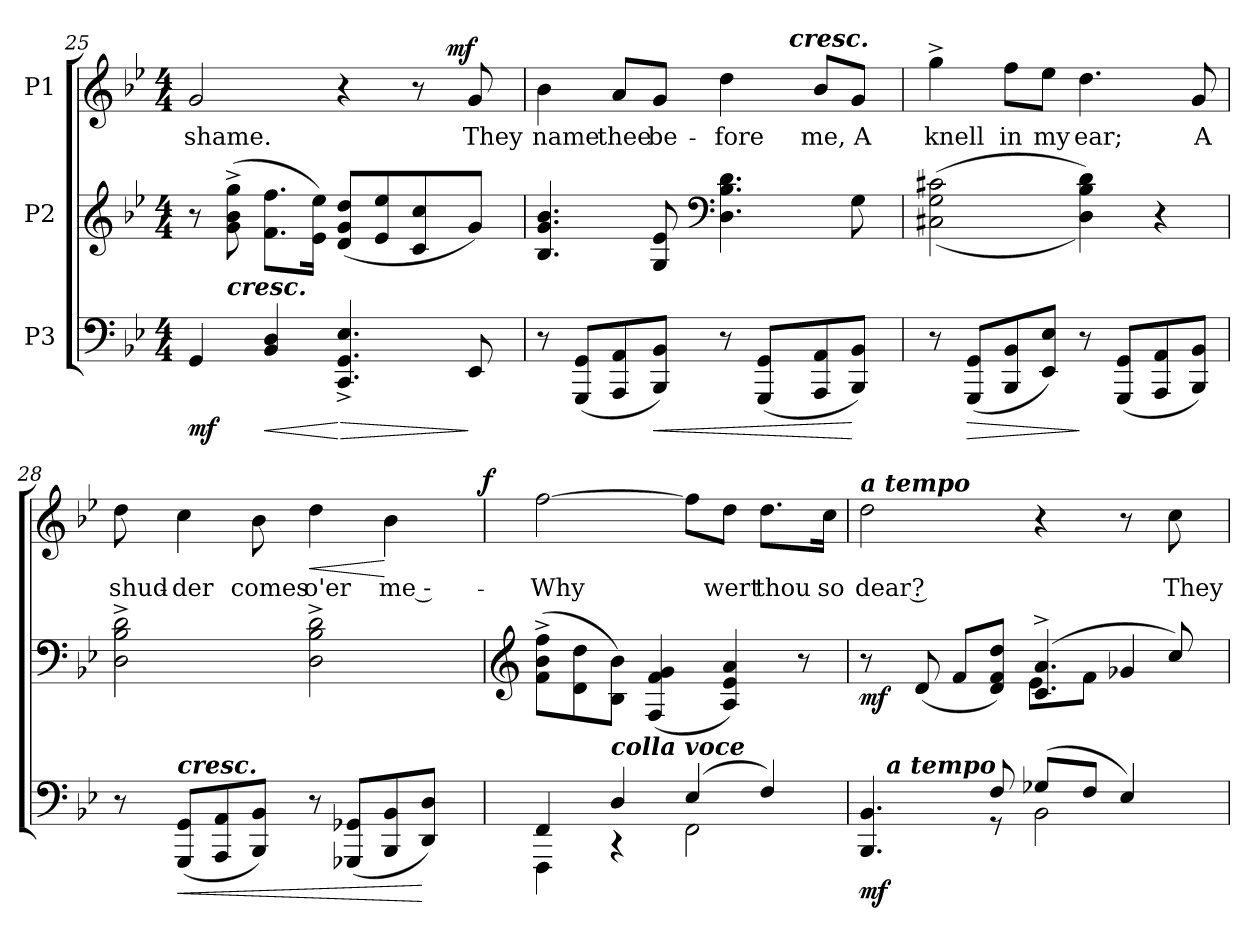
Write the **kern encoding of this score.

**kern	**dynam	**kern	**dynam	**kern	**text	**dynam
*part3	*part3	*part2	*part2	*part1	*part1	*part1
*staff3	*staff3	*staff2	*staff2	*staff1	*staff1	*staff1
*I"P3	*	*I"P2	*	*I"P1	*	*
!!LO:LB:g=z
*clefF4	*	*clefG2	*	*clefG2	*	*
*k[b-e-]	*	*k[b-e-]	*	*k[b-e-]	*	*
*B-:	*	*B-:	*	*B-:	*	*
*M4/4	*	*M4/4	*	*M4/4	*	*
=25	=25	=25	=25	=25	=25	=25
!	!	!	!	!	!LO:LY:b:color=#000000	!
*^	*	*	*	*^	*	*
4GGi/	8ryy	mf	8r	.	2gi/	2ryy	shame.	.
!	!LO:TX:a:Bi:t=cresc.	!	!	!	!	!	!	!
.	2..ryy	.	(8gi\^ 8b-i^ 8ggi^	.	.	.	.	.
!	!	!LO:HP:b	!	!	!	!	!	!
4BB-i/ 4Di	.	<	8.fi\ 8.ffiL	.	.	.	.	.
.	.	.	16e-i\ 16ee-iJk)	.	.	.	.	.
!	!	!LO:HP:n=1:b	!	!	!	!	!	!
4.CCi/^ 4.GGi^ 4.E-i^	.	[ >	(8di/ 8gi 8ddiL	.	4r	4ryy	.	.
.	.	.	8e-i/ 8ee-i	.	.	.	.	.
.	.	.	8ci/ 8cci	.	8r	16ryy	.	.
.	.	.	.	.	.	128...ryy	.	.
.	.	.	.	.	.	8ryy	.	mf
!	!	!	!	!	!	!	!LO:LY:b:color=#000000	!
8EE-i/	.	]	8gi/J)	.	8gi/	.	They	.
.	.	.	.	.	.	32ryy	.	.
.	.	.	.	.	.	64ryy	.	.
.	.	.	.	.	.	1024ryy	.	.
*v	*v	*	*	*	*	*	*	*
=26	=26	=26	=26	=26	=26	=26	=26
*^	*	*	*	*	*	*	*
!	!	!	!	!	!	!	!LO:LY:b:color=#000000	!
*v	*v	*	*	*	*	*	*	*
8r	.	4.B-i/ 4.gi 4.b-i	.	4b-i\	2ryy	name	.
(8GGGi/ 8GGiL	.	.	.	.	.	.	.
!	!	!	!	!	!	!LO:LY:b:color=#000000	!
8AAAi/ 8AAi	.	.	.	8ai/L	.	thee	.
!	!LO:HP:b	!	!	!	!	!	!
!	!	!	!	!	!	!LO:LY:b:color=#000000	!
8BBB-i/ 8BB-iJ)	<	8Gi/ 8e-i	.	8gi/J	.	be-	.
*	*	*clefF4	*	*	*	*	*
!	!	!	!	!	!	!LO:LY:b:color=#000000	!
8r	.	4.Di\ 4.B-i 4.di	.	4ddi\	8ryy	-fore	.
(8GGGi/ 8GGiL	.	.	.	.	32ryy	.	.
.	.	.	.	.	64...ryy	.	.
!	!	!	!	!	!LO:TX:a:Bi:t=cresc.	!	!
.	.	.	.	.	4ryy	.	.
!	!	!	!	!	!	!LO:LY:b:color=#000000	!
8AAAi/ 8AAi	.	.	.	8b-i/L	.	me,	.
!	!	!	!	!	!	!LO:LY:b:color=#000000	!
8BBB-i/ 8BB-iJ)	[	8Gi\	.	8gi/J	.	A	.
.	.	.	.	.	16ryy	.	.
.	.	.	.	.	512ryy	.	.
*	*	*	*	*v	*v	*	*
=27	=27	=27	=27	=27	=27	=27
*	*	*	*	*^	*	*
!	!	!	!	!	!	!LO:LY:b:color=#000000	!
*	*	*	*	*v	*v	*	*
8r	.	((2C#Xi\ 2Gi 2c#Xi	.	4gg^i\	knell	.
!	!LO:HP:b	!	!	!	!	!
(8GGGi/ 8GGiL	>	.	.	.	.	.
!	!	!	!	!	!LO:LY:b:color=#000000	!
8BBB-i/ 8BB-i	.	.	.	8ffi\L	in	.
!	!	!	!	!	!LO:LY:b:color=#000000	!
8EE-i/ 8E-iJ)	.	.	.	8ee-i\J	my	.
!	!	!	!	!	!LO:LY:b:color=#000000	!
8r	]	4Di\ 4B-i 4di))	.	4.ddi\	ear;	.
(8GGGi/ 8GGiL	.	.	.	.	.	.
8AAAi/ 8AAi	.	4r	.	.	.	.
!	!	!	!	!	!LO:LY:b:color=#000000	!
8BBB-i/ 8BB-iJ)	.	.	.	8gi/	A	.
!!LO:PB:g=z
=28	=28	=28	=28	=28	=28	=28
!	!	!	!	!	!LO:LY:b:color=#000000	!
*	*	*	*	*^	*	*
8r	.	2Di\^ 2B-i^ 2di^	.	8ddi\	2ryy	shud-	.
!	!LO:HP:b	!	!	!	!	!	!
!LO:TX:a:Bi:t=cresc.	!	!	!	!	!	!	!
!	!	!	!	!	!	!LO:LY:b:color=#000000	!
(8GGGi/ 8GGiL	<	.	.	4cci\	.	-der	.
8AAAi/ 8AAi	.	.	.	.	.	.	.
!	!	!	!	!	!	!LO:LY:b:color=#000000	!
8BBB-i/ 8BB-iJ)	.	.	.	8b-i\	.	comes	.
!	!	!	!	!	!	!LO:LY:b:color=#000000	!LO:HP:b
8r	.	2Di\^ 2B-i^ 2di^	.	4ddi\	4ryy	o'er	<
(8GGG-Xi/ 8GG-XiL	.	.	.	.	.	.	.
!	!	!	!	!	!	!LO:LY:b:color=#000000	!
8BBB-i/ 8BB-i	.	.	.	4b-i\	8ryy	me ---	[
8DDi/ 8DiJ)	[	.	.	.	16ryy	.	.
.	.	.	.	.	32ryy	.	.
.	.	.	.	.	64ryy	.	.
.	.	.	.	.	128...ryy	.	.
.	.	.	.	.	1024ryy	.	f
*	*	*	*	*v	*v	*	*
=29	=29	=29	=29	=29	=29	=29
*	*	*clefG2	*	*	*	*
*^	*	*	*	*	*	*
*	*	*	*	*	*^	*	*
!	!	!	!	!	!LO:TX:a:Bi:t=allargando	!	!	!
!	!	!	!	!	!	!	!LO:LY:b:color=#000000	!
*	*	*	*	*	*v	*v	*	*
4FFi/	4FFFi\	.	(8fi\^ 8b-i^ 8ffi^L	.	[2ffi\	Why	.
.	.	.	8di\ 8ddi	.	.	.	.
!LO:TX:a:Bi:t=colla voce	!	!	!	!	!	!	!
4Di/	4r	.	8B-i\ 8b-iJ)	.	.	.	.
.	.	.	(4Fi/ 4fi 4gi	.	.	.	.
(4E-i/	2FFi\	.	.	.	8ffi\L]	.	.
!	!	!	!	!	!	!LO:LY:b:color=#000000	!
.	.	.	4Ai/ 4e-i 4ai)	.	8ddi\J	wert	.
!	!	!	!	!	!	!LO:LY:b:color=#000000	!
4Fi/)	.	.	.	.	8.ddi\L	thou	.
.	.	.	8r	.	.	.	.
!	!	!	!	!	!	!LO:LY:b:color=#000000	!
.	.	.	.	.	16cci\Jk	so	.
=30	=30	=30	=30	=30	=30	=30	=30
*	*	*	*^	*	*	*	*
!	!	!	!	!	!	!LO:TX:a:Bi:t=a tempo	!	!
!	!	!	!	!	!	!	!LO:LY:b:color=#000000	!
*	*^	*	*	*	*	*	*	*
4.ryy	4.BBB-i/ 4.BB-i	32ryy	mf	8r	2ryy	mf	2ddi\	dear ?	.
.	.	128ryy	.	.	.	.	.	.	.
.	.	512.ryy	.	.	.	.	.	.	.
!	!	!LO:TX:a:Bi:t=a tempo	!	!	!	!	!	!	!
.	.	2ryy	.	.	.	.	.	.	.
.	.	.	.	(8di/	.	.	.	.	.
.	.	.	.	8fi/L	.	.	.	.	.
8Fi/	8r	.	.	8di/ 8fi 8ddiJ)	.	.	.	.	.
(8G-Xi/L	2BB-i\	.	.	(4.ci/^ 4.ai^	8e-i\L	.	4r	.	.
.	.	4ryy	.	.	.	.	.	.	.
8Fi/J	.	.	.	.	8fi\J	.	.	.	.
4E-i/)	.	.	.	.	4g-Xi/	.	8r	.	.
.	.	8ryy	.	.	.	.	.	.	.
!	!	!	!	!	!	!	!	!LO:LY:b:color=#000000	!
.	.	.	.	8cci/)	.	.	8cci\	They	.
.	.	16ryy	.	.	.	.	.	.	.
.	.	64ryy	.	.	.	.	.	.	.
.	.	256ryy	.	.	.	.	.	.	.
.	.	1024ryy	.	.	.	.	.	.	.
*v	*v	*v	*	*	*	*	*	*	*
*	*	*v	*v	*	*	*	*
=	=	=	=	=	=	=
*-	*-	*-	*-	*-	*-	*-
